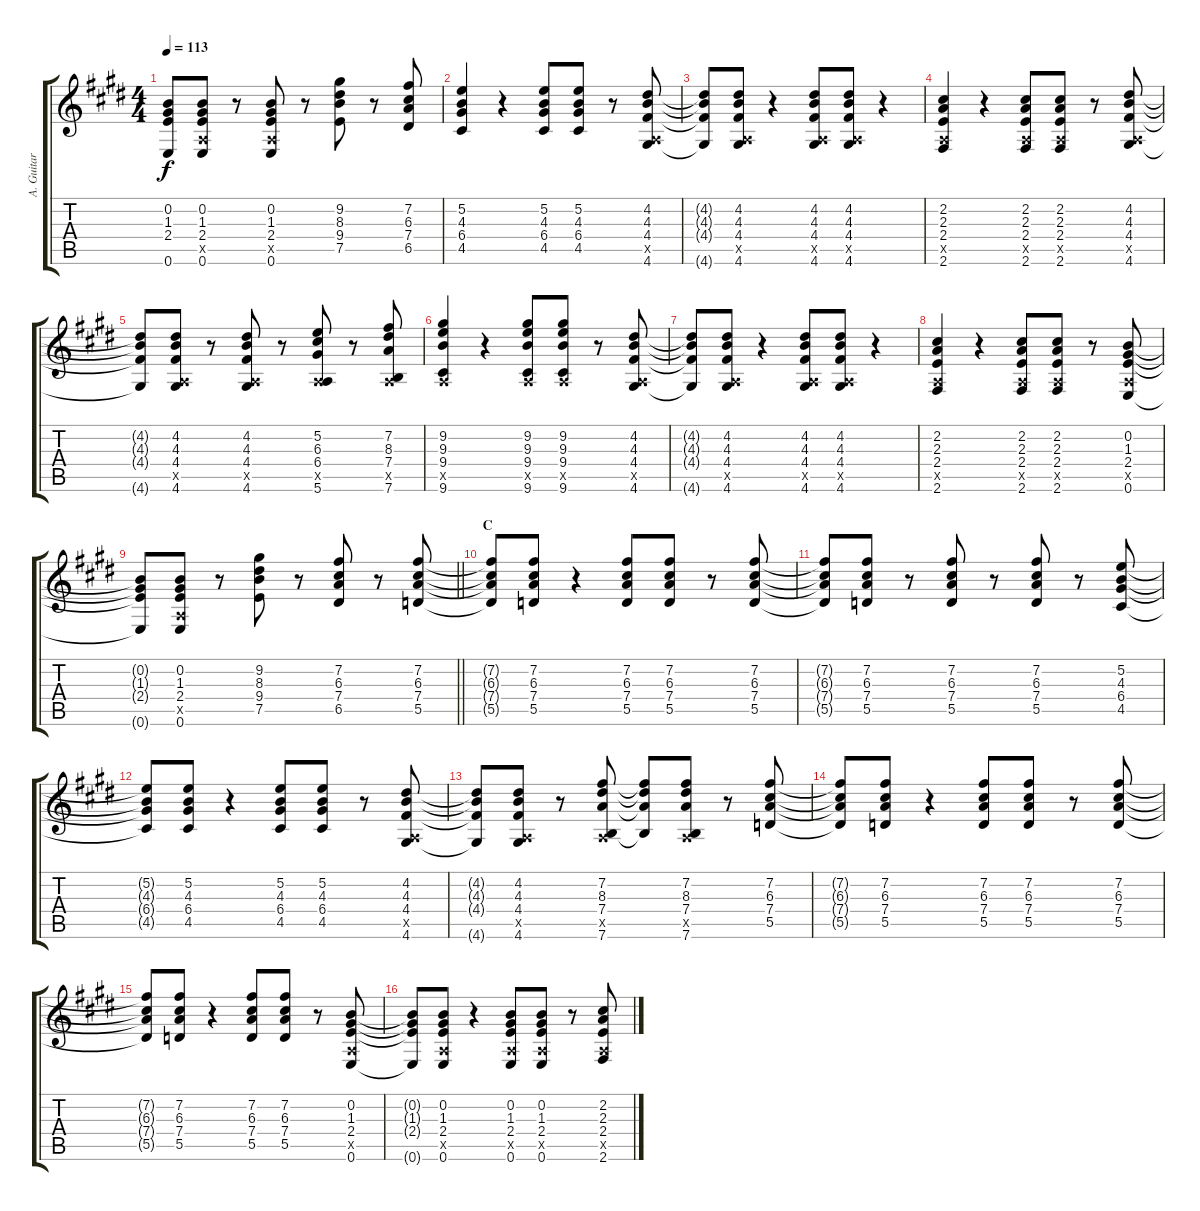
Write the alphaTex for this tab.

\track ("A. Guitar II" "A. Guitar ") {instrument acousticguitarsteel}
\staff {score tabs}
\tuning (E4 B3 G3 D3 A2 E2) {hide}
\ts (4 4)
\tempo 113
\clef g2
\ks e
(0.2{t} 1.3{t} 2.4{t} 0.6{t}).8{dy f} (0.2 1.3 2.4 0.5{x} 0.6).8 r.8 (0.2 1.3 2.4 0.5{x} 0.6).8 r.8 (9.2 8.3 9.4 7.5).8 r.8 (7.2 6.3 7.4 6.5).8 |
(5.2 4.3 6.4 4.5).4 r.4 (5.2 4.3 6.4 4.5).8 (5.2 4.3 6.4 4.5).8 r.8 (4.2 4.3 4.4 0.5{x} 4.6).8 |
(4.2{t} 4.3{t} 4.4{t} 4.6{t}).8 (4.2 4.3 4.4 0.5{x} 4.6).8 r.4 (4.2 4.3 4.4 0.5{x} 4.6).8 (4.2 4.3 4.4 0.5{x} 4.6).8 r.4 |
(2.2 2.3 2.4 0.5{x} 2.6).4 r.4 (2.2 2.3 2.4 0.5{x} 2.6).8 (2.2 2.3 2.4 0.5{x} 2.6).8 r.8 (4.2 4.3 4.4 0.5{x} 4.6).8 |
(4.2{t} 4.3{t} 4.4{t} 4.6{t}).8 (4.2 4.3 4.4 0.5{x} 4.6).8 r.8 (4.2 4.3 4.4 0.5{x} 4.6).8 r.8 (5.2 6.3 6.4 0.5{x} 5.6).8 r.8 (7.2 8.3 7.4 0.5{x} 7.6).8 |
(9.2 9.3 9.4 0.5{x} 9.6).4 r.4 (9.2 9.3 9.4 0.5{x} 9.6).8 (9.2 9.3 9.4 0.5{x} 9.6).8 r.8 (4.2 4.3 4.4 0.5{x} 4.6).8 |
(4.2{t} 4.3{t} 4.4{t} 4.6{t}).8 (4.2 4.3 4.4 0.5{x} 4.6).8 r.4 (4.2 4.3 4.4 0.5{x} 4.6).8 (4.2 4.3 4.4 0.5{x} 4.6).8 r.4 |
(2.2 2.3 2.4 0.5{x} 2.6).4 r.4 (2.2 2.3 2.4 0.5{x} 2.6).8 (2.2 2.3 2.4 0.5{x} 2.6).8 r.8 (0.2 1.3 2.4 0.5{x} 0.6).8 |
\barLineRight lightlight
(0.2{t} 1.3{t} 2.4{t} 0.6{t}).8 (0.2 1.3 2.4 0.5{x} 0.6).8 r.8 (9.2 8.3 9.4 7.5).8 r.8 (7.2 6.3 7.4 6.5).8 r.8 (7.2 6.3 7.4 5.5).8 |
\section ("" "C")
(7.2{t} 6.3{t} 7.4{t} 5.5{t}).8 (7.2 6.3 7.4 5.5).8 r.4 (7.2 6.3 7.4 5.5).8 (7.2 6.3 7.4 5.5).8 r.8 (7.2 6.3 7.4 5.5).8 |
(7.2{t} 6.3{t} 7.4{t} 5.5{t}).8 (7.2 6.3 7.4 5.5).8 r.8 (7.2 6.3 7.4 5.5).8 r.8 (7.2 6.3 7.4 5.5).8 r.8 (5.2 4.3 6.4 4.5).8 |
(5.2{t} 4.3{t} 6.4{t} 4.5{t}).8 (5.2 4.3 6.4 4.5).8 r.4 (5.2 4.3 6.4 4.5).8 (5.2 4.3 6.4 4.5).8 r.8 (4.2 4.3 4.4 0.5{x} 4.6).8 |
(4.2{t} 4.3{t} 4.4{t} 4.6{t}).8 (4.2 4.3 4.4 0.5{x} 4.6).8 r.8 (7.2 8.3 7.4 0.5{x} 7.6).8 (7.2{t} 8.3{t} 7.4{t} 7.6{t}).8 (7.2 8.3 7.4 0.5{x} 7.6).8 r.8 (7.2 6.3 7.4 5.5).8 |
(7.2{t} 6.3{t} 7.4{t} 5.5{t}).8 (7.2 6.3 7.4 5.5).8 r.4 (7.2 6.3 7.4 5.5).8 (7.2 6.3 7.4 5.5).8 r.8 (7.2 6.3 7.4 5.5).8 |
(7.2{t} 6.3{t} 7.4{t} 5.5{t}).8 (7.2 6.3 7.4 5.5).8 r.4 (7.2 6.3 7.4 5.5).8 (7.2 6.3 7.4 5.5).8 r.8 (0.2 1.3 2.4 0.5{x} 0.6).8 |
(0.2{t} 1.3{t} 2.4{t} 0.6{t}).8 (0.2 1.3 2.4 0.5{x} 0.6).8 r.4 (0.2 1.3 2.4 0.5{x} 0.6).8 (0.2 1.3 2.4 0.5{x} 0.6).8 r.8 (2.2 2.3 2.4 0.5{x} 2.6).8
